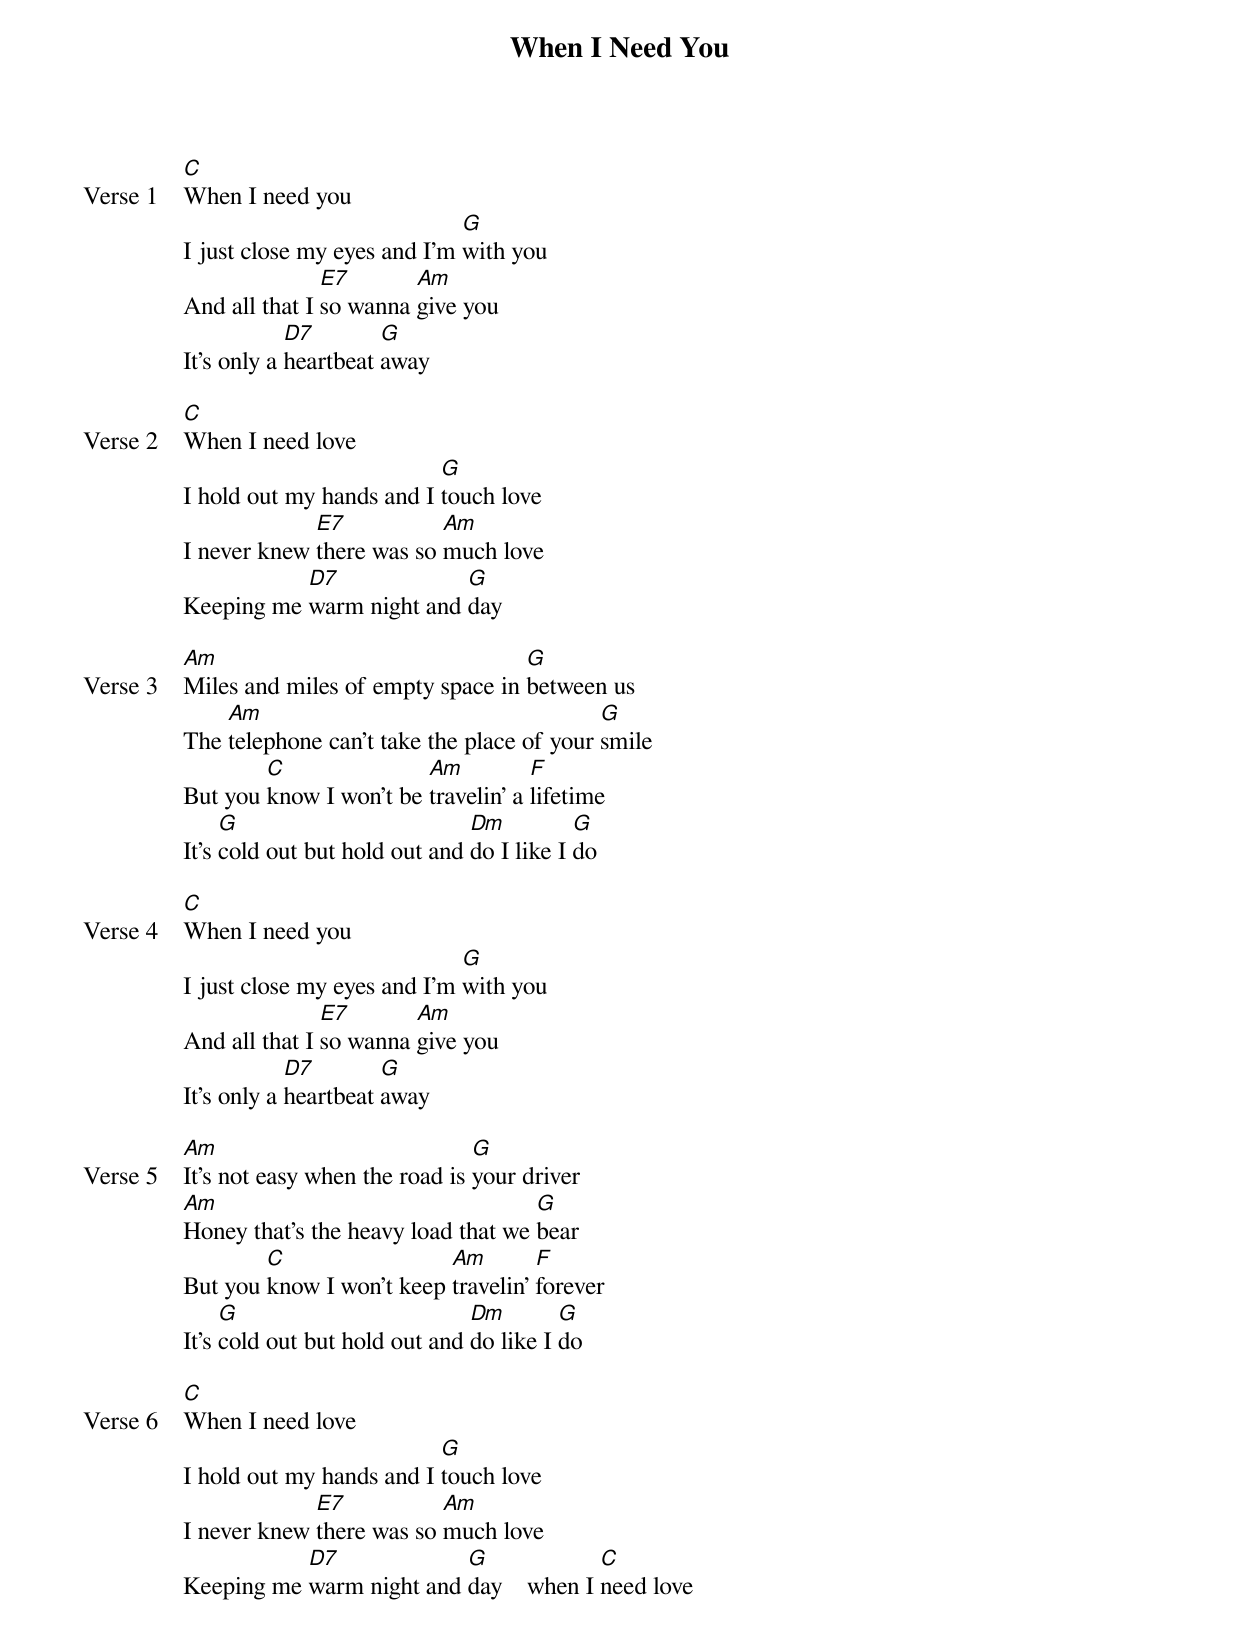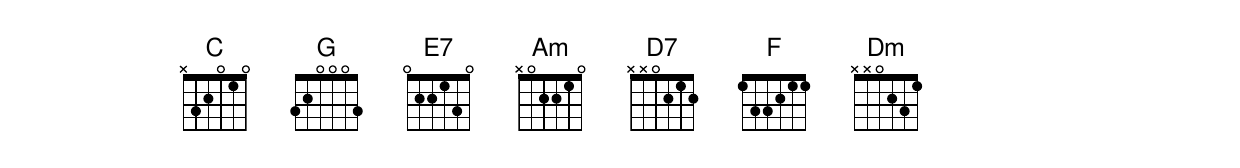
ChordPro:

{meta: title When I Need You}
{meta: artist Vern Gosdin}
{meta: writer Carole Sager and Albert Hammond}

{start_of_verse: Verse 1}
[C]When I need you
I just close my eyes and I'm [G]with you
And all that I [E7]so wanna [Am]give you
It's only a [D7]heartbeat [G]away
{end_of_verse}

{start_of_verse: Verse 2}
[C]When I need love
I hold out my hands and I [G]touch love
I never knew [E7]there was so [Am]much love
Keeping me [D7]warm night and [G]day
{end_of_verse}

{start_of_verse: Verse 3}
[Am]Miles and miles of empty space in [G]between us
The [Am]telephone can't take the place of your [G]smile
But you [C]know I won't be [Am]travelin' a [F]lifetime
It's [G]cold out but hold out and [Dm]do I like I [G]do
{end_of_verse}

{start_of_verse: Verse 4}
[C]When I need you
I just close my eyes and I'm [G]with you
And all that I [E7]so wanna [Am]give you
It's only a [D7]heartbeat [G]away
{end_of_verse}

{start_of_verse: Verse 5}
[Am]It's not easy when the road is [G]your driver
[Am]Honey that's the heavy load that we [G]bear
But you [C]know I won't keep [Am]travelin’ [F]forever
It's [G]cold out but hold out and [Dm]do like I [G]do
{end_of_verse}

{start_of_verse: Verse 6}
[C]When I need love
I hold out my hands and I [G]touch love
I never knew [E7]there was so [Am]much love
Keeping me [D7]warm night and [G]day    when I [C]need love
{end_of_verse}
